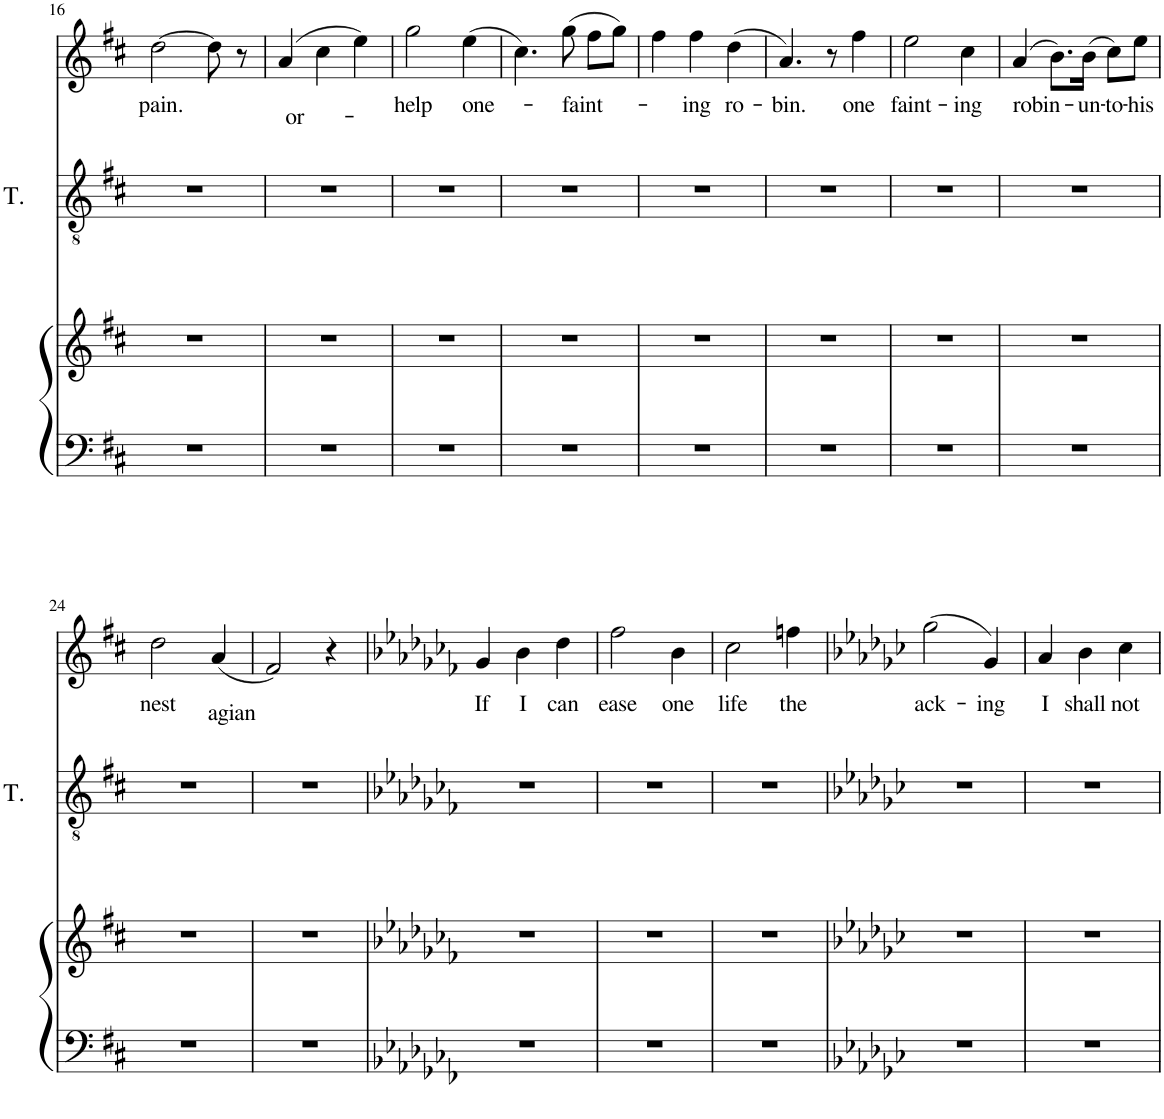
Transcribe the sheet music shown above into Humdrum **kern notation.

**kern	**kern	**kern	**kern	**text
*part3	*part3	*part2	*part1	*part1
*staff4	*staff3	*staff2	*staff1	*staff1
*I"Piano	*	*I"Tenor	*I"Saprano	*
*I'Pno	*	*I'T.	*	*
!!LO:PB:g=z
*clefF4	*clefG2	*clefGv2	*clefG2	*
*k[f#c#]	*k[f#c#]	*k[f#c#]	*k[f#c#]	*
*M3/4	*M3/4	*M3/4	*M3/4	*
=16	=16	=16	=16	=16
!	!	!	!	!LO:LY:b
2.r	2.r	2.r	[2dd\	pain.
.	.	.	8dd\]	.
.	.	.	8r	.
=17	=17	=17	=17	=17
!	!	!	!	!LO:LY:b
2.r	2.r	2.r	(4a/	or-
.	.	.	4cc#\	.
.	.	.	4ee\)	.
=18	=18	=18	=18	=18
!	!	!	!	!LO:LY:b
2.r	2.r	2.r	2gg\	help
!	!	!	!	!LO:LY:b
.	.	.	(4ee\	one-
=19	=19	=19	=19	=19
2.r	2.r	2.r	4.cc#\)	.
!	!	!	!	!LO:LY:b
.	.	.	(8gg\	faint-
.	.	.	8ff#\L	.
.	.	.	8gg\J)	.
=20	=20	=20	=20	=20
2.r	2.r	2.r	4ff#\	.
!	!	!	!	!LO:LY:b
.	.	.	4ff#\	-ing
!	!	!	!	!LO:LY:b
.	.	.	(4dd\	ro-
=21	=21	=21	=21	=21
!	!	!	!	!LO:LY:b
2.r	2.r	2.r	4.a/)	-bin.
.	.	.	8r	.
!	!	!	!	!LO:LY:b
.	.	.	4ff#\	one
=22	=22	=22	=22	=22
!	!	!	!	!LO:LY:b
2.r	2.r	2.r	2ee\	faint-
!	!	!	!	!LO:LY:b
.	.	.	4cc#\	-ing
=23	=23	=23	=23	=23
!	!	!	!	!LO:LY:b
2.r	2.r	2.r	(4a/	robin-
.	.	.	8.b\L)	.
!	!	!	!	!LO:LY:b
.	.	.	(16b\Jk	un-
!	!	!	!	!LO:LY:b
.	.	.	8cc#\L)	-to-
!	!	!	!	!LO:LY:b
.	.	.	8ee\J	his
!!LO:LB:g=z
=24	=24	=24	=24	=24
!	!	!	!	!LO:LY:b
2.r	2.r	2.r	2dd\	nest
!	!	!	!	!LO:LY:b
.	.	.	(4a/	agian
=25	=25	=25	=25	=25
2.r	2.r	2.r	2f#/)	.
.	.	.	4r	.
=26	=26	=26	=26	=26
*k[b-e-a-d-g-c-f-]	*k[b-e-a-d-g-c-f-]	*k[b-e-a-d-g-c-f-]	*k[b-e-a-d-g-c-f-]	*
!	!	!	!	!LO:LY:b
2.r	2.r	2.r	4g-/	If
!	!	!	!	!LO:LY:b
.	.	.	4b-\	I
!	!	!	!	!LO:LY:b
.	.	.	4dd-\	can
=27	=27	=27	=27	=27
!	!	!	!	!LO:LY:b
2.r	2.r	2.r	2ff-\	ease
!	!	!	!	!LO:LY:b
.	.	.	4b-\	one
=28	=28	=28	=28	=28
!	!	!	!	!LO:LY:b
2.r	2.r	2.r	2cc-\	life
!	!	!	!	!LO:LY:b
.	.	.	4ffn\	the
=29	=29	=29	=29	=29
*k[b-e-a-d-g-c-]	*k[b-e-a-d-g-c-]	*k[b-e-a-d-g-c-]	*k[b-e-a-d-g-c-]	*
!	!	!	!	!LO:LY:b
2.r	2.r	2.r	(2gg-\	ack-
!	!	!	!	!LO:LY:b
.	.	.	4g-/)	-ing
=30	=30	=30	=30	=30
!	!	!	!	!LO:LY:b
2.r	2.r	2.r	4a-/	I
!	!	!	!	!LO:LY:b
.	.	.	4b-\	shall
!	!	!	!	!LO:LY:b
.	.	.	4cc-\	not
=	=	=	=	=
*-	*-	*-	*-	*-
